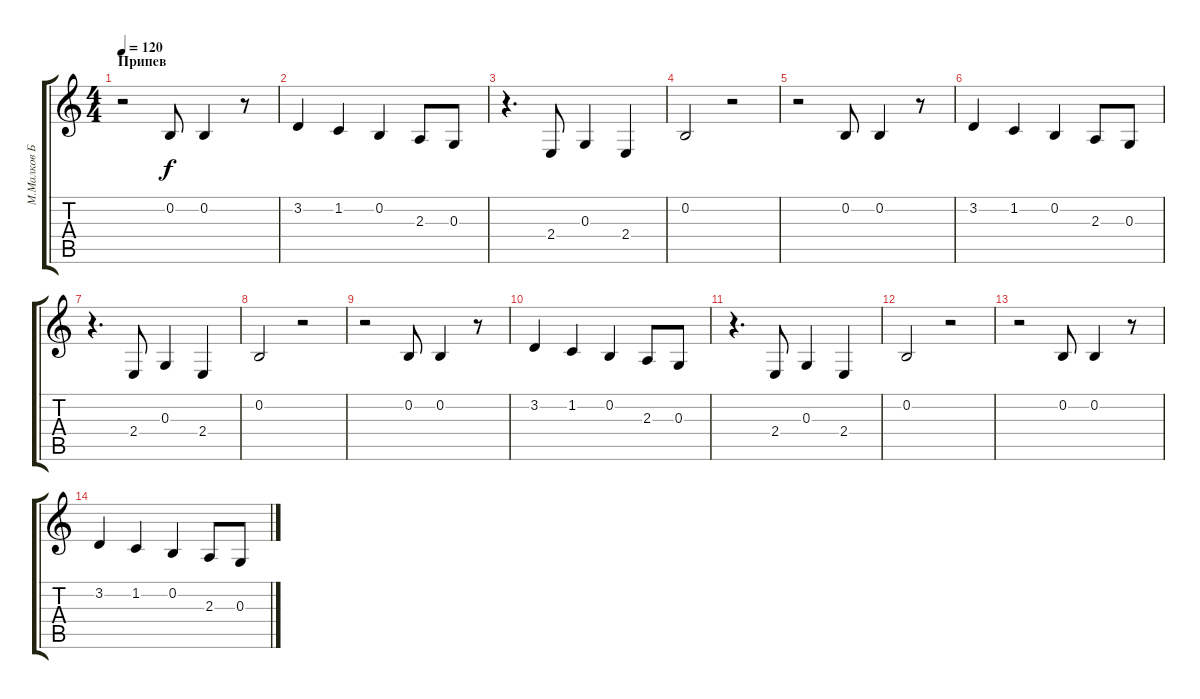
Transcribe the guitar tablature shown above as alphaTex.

\track ("М.Малков Бэк" "М.Малков Б") {instrument altosax}
\staff {score tabs}
\tuning (E4 B3 G3 D3 A2 E2) {hide}
\ts (4 4)
\section ("" "Припев")
\tempo 120
\clef g2
\ks c
r.2{dy f} 0.2.8 0.2.4 r.8 |
3.2.4 1.2.4 0.2.4 2.3.8 0.3.8 |
r.4{d} 2.4.8 0.3.4 2.4.4 |
0.2.2 r.2 |
r.2 0.2.8 0.2.4 r.8 |
3.2.4 1.2.4 0.2.4 2.3.8 0.3.8 |
r.4{d} 2.4.8 0.3.4 2.4.4 |
0.2.2 r.2 |
r.2 0.2.8 0.2.4 r.8 |
3.2.4 1.2.4 0.2.4 2.3.8 0.3.8 |
r.4{d} 2.4.8 0.3.4 2.4.4 |
0.2.2 r.2 |
r.2 0.2.8 0.2.4 r.8 |
3.2.4 1.2.4 0.2.4 2.3.8 0.3.8
